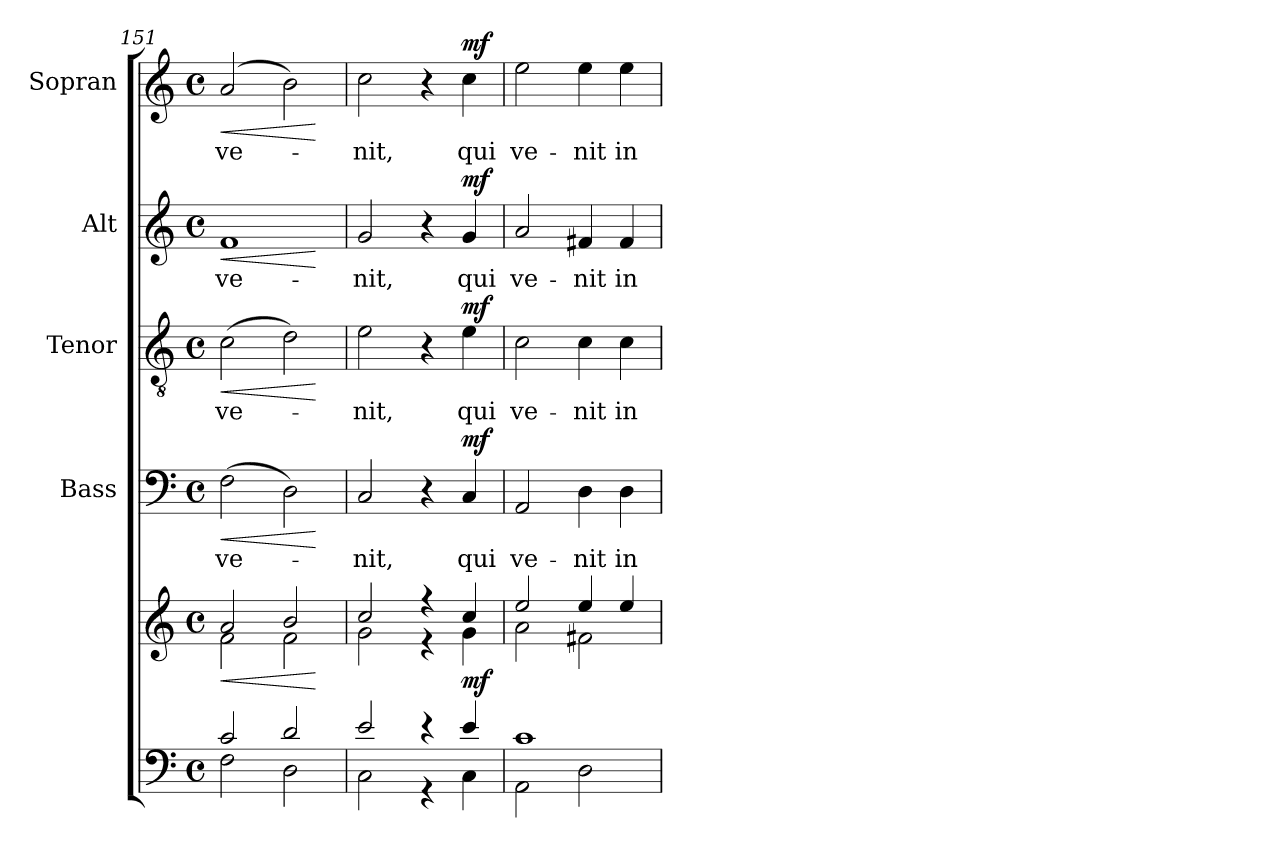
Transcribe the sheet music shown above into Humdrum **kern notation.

**kern	**kern	**dynam	**kern	**text	**dynam	**kern	**text	**dynam	**kern	**text	**dynam	**kern	**text	**dynam
*part5	*part5	*part5	*part4	*part4	*part4	*part3	*part3	*part3	*part2	*part2	*part2	*part1	*part1	*part1
*staff6	*staff5	*staff5/6	*staff4	*staff4	*staff4	*staff3	*staff3	*staff3	*staff2	*staff2	*staff2	*staff1	*staff1	*staff1
*	*	*	*I"Bass	*	*	*I"Tenor	*	*	*I"Alt	*	*	*I"Sopran	*	*
*	*	*	*I'B.	*	*	*I'T.	*	*	*I'A.	*	*	*I'S.	*	*
*clefF4	*clefG2	*	*clefF4	*	*	*clefGv2	*	*	*clefG2	*	*	*clefG2	*	*
*k[]	*k[]	*	*k[]	*	*	*k[]	*	*	*k[]	*	*	*k[]	*	*
*C:	*C:	*	*C:	*	*	*C:	*	*	*C:	*	*	*C:	*	*
*M4/4	*M4/4	*	*M4/4	*	*	*M4/4	*	*	*M4/4	*	*	*M4/4	*	*
*met(c)	*met(c)	*	*met(c)	*	*	*met(c)	*	*	*met(c)	*	*	*met(c)	*	*
=151	=151	=151	=151	=151	=151	=151	=151	=151	=151	=151	=151	=151	=151	=151
*^	*	*	*	*	*	*	*	*	*	*	*	*	*	*
!	!	!	!LO:HP:b	!	!LO:LY:b	!LO:HP:b	!	!LO:LY:b	!LO:HP:b	!	!LO:LY:b	!LO:HP:b	!	!LO:LY:b	!LO:HP:b
*	*	*^	*	*	*	*	*	*	*	*	*	*	*	*	*
2c/	2F\	2a/	2f\	<	(>2F\	ve-	<	(>2c\	ve-	<	1f	ve-	<	(2a/	ve-	<
2d/	2D\	2b/	2f\	.	2D\)	.	.	2d\)	.	.	.	.	.	2b\)	.	.
*v	*v	*	*	*	*	*	*	*	*	*	*	*	*	*	*	*
*	*v	*v	*	*	*	*	*	*	*	*	*	*	*	*	*
.	.	[	.	.	[	.	.	[	.	.	[	.	.	[
=152	=152	=152	=152	=152	=152	=152	=152	=152	=152	=152	=152	=152	=152	=152
*^	*^	*	*	*	*	*	*	*	*	*	*	*	*	*
!	!	!	!	!	!	!LO:LY:b	!	!	!LO:LY:b	!	!	!LO:LY:b	!	!	!LO:LY:b	!
2e/	2C\	2cc/	2g\	.	2C/	-nit,	.	2e\	-nit,	.	2g/	-nit,	.	2cc\	-nit,	.
4r	4r	4r	4r	.	4r	.	.	4r	.	.	4r	.	.	4r	.	.
!	!	!	!	!LO:DY:b	!	!LO:LY:b	!LO:DY:a	!	!LO:LY:b	!LO:DY:a	!	!LO:LY:b	!LO:DY:a	!	!LO:LY:b	!LO:DY:a
4e/	4C\	4cc/	4g\	mf	4C/	qui	mf	4e\	qui	mf	4g/	qui	mf	4cc\	qui	mf
=153	=153	=153	=153	=153	=153	=153	=153	=153	=153	=153	=153	=153	=153	=153	=153	=153
!	!	!	!	!	!	!LO:LY:b	!	!	!LO:LY:b	!	!	!LO:LY:b	!	!	!LO:LY:b	!
1c	2AA\	2ee/	2a\	.	2AA/	ve-	.	2c\	ve-	.	2a/	ve-	.	2ee\	ve-	.
!	!	!	!	!	!	!LO:LY:b	!	!	!LO:LY:b	!	!	!LO:LY:b	!	!	!LO:LY:b	!
.	2D\	4ee/	2f#X\	.	4D\	-nit	.	4c\	-nit	.	4f#X/	-nit	.	4ee\	-nit	.
!	!	!	!	!	!	!LO:LY:b	!	!	!LO:LY:b	!	!	!LO:LY:b	!	!	!LO:LY:b	!
.	.	4ee/	.	.	4D\	in	.	4c\	in	.	4f#/	in	.	4ee\	in	.
*v	*v	*	*	*	*	*	*	*	*	*	*	*	*	*	*	*
*	*v	*v	*	*	*	*	*	*	*	*	*	*	*	*	*
=	=	=	=	=	=	=	=	=	=	=	=	=	=	=
*-	*-	*-	*-	*-	*-	*-	*-	*-	*-	*-	*-	*-	*-	*-
